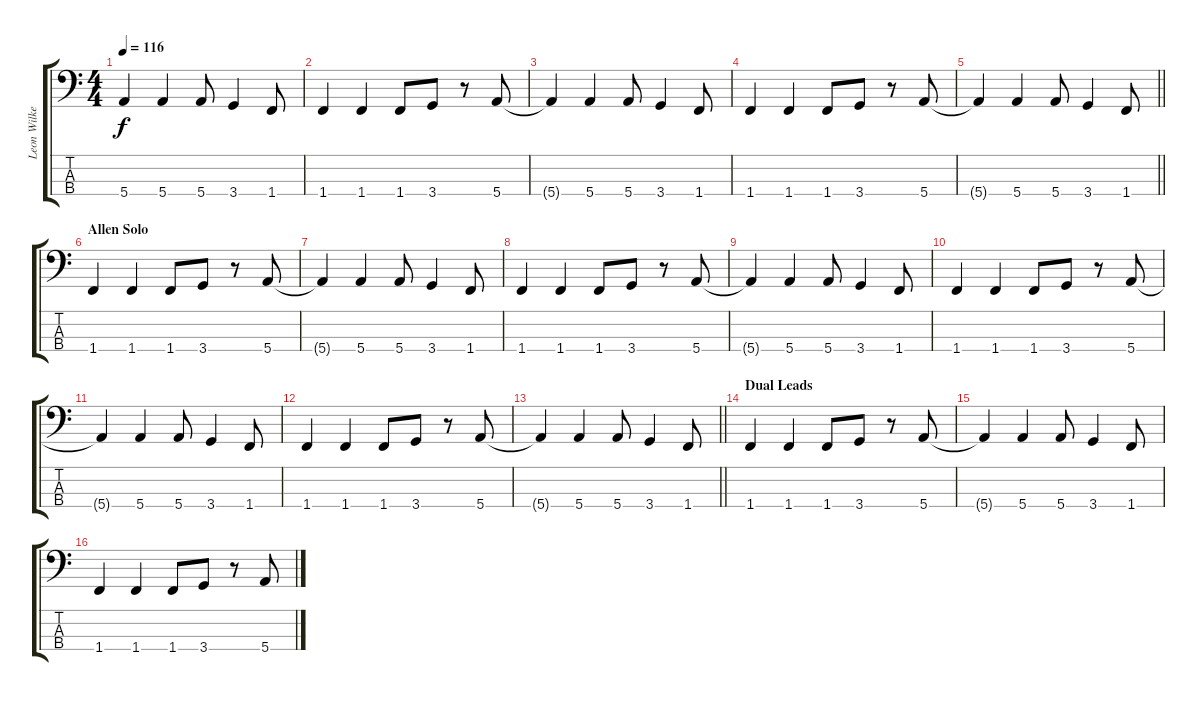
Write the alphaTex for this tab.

\track ("Leon Wilkeson - Bass Guitar" "Leon Wilke") {instrument electricbasspick}
\staff {score tabs}
\tuning (G2 D2 A1 E1) {hide}
\ts (4 4)
\tempo 116
\clef f4
\ks c
5.4{t}.4{dy f} 5.4.4 5.4.8 3.4.4 1.4.8 |
1.4.4 1.4.4 1.4.8 3.4.8 r.8 5.4.8 |
5.4{t}.4 5.4.4 5.4.8 3.4.4 1.4.8 |
1.4.4 1.4.4 1.4.8 3.4.8 r.8 5.4.8 |
\barLineRight lightlight
5.4{t}.4 5.4.4 5.4.8 3.4.4 1.4.8 |
\section ("" "Allen Solo")
1.4.4 1.4.4 1.4.8 3.4.8 r.8 5.4.8 |
5.4{t}.4 5.4.4 5.4.8 3.4.4 1.4.8 |
1.4.4 1.4.4 1.4.8 3.4.8 r.8 5.4.8 |
5.4{t}.4 5.4.4 5.4.8 3.4.4 1.4.8 |
1.4.4 1.4.4 1.4.8 3.4.8 r.8 5.4.8 |
5.4{t}.4 5.4.4 5.4.8 3.4.4 1.4.8 |
1.4.4 1.4.4 1.4.8 3.4.8 r.8 5.4.8 |
\barLineRight lightlight
5.4{t}.4 5.4.4 5.4.8 3.4.4 1.4.8 |
\section ("" "Dual Leads")
1.4.4 1.4.4 1.4.8 3.4.8 r.8 5.4.8 |
5.4{t}.4 5.4.4 5.4.8 3.4.4 1.4.8 |
1.4.4 1.4.4 1.4.8 3.4.8 r.8 5.4.8
